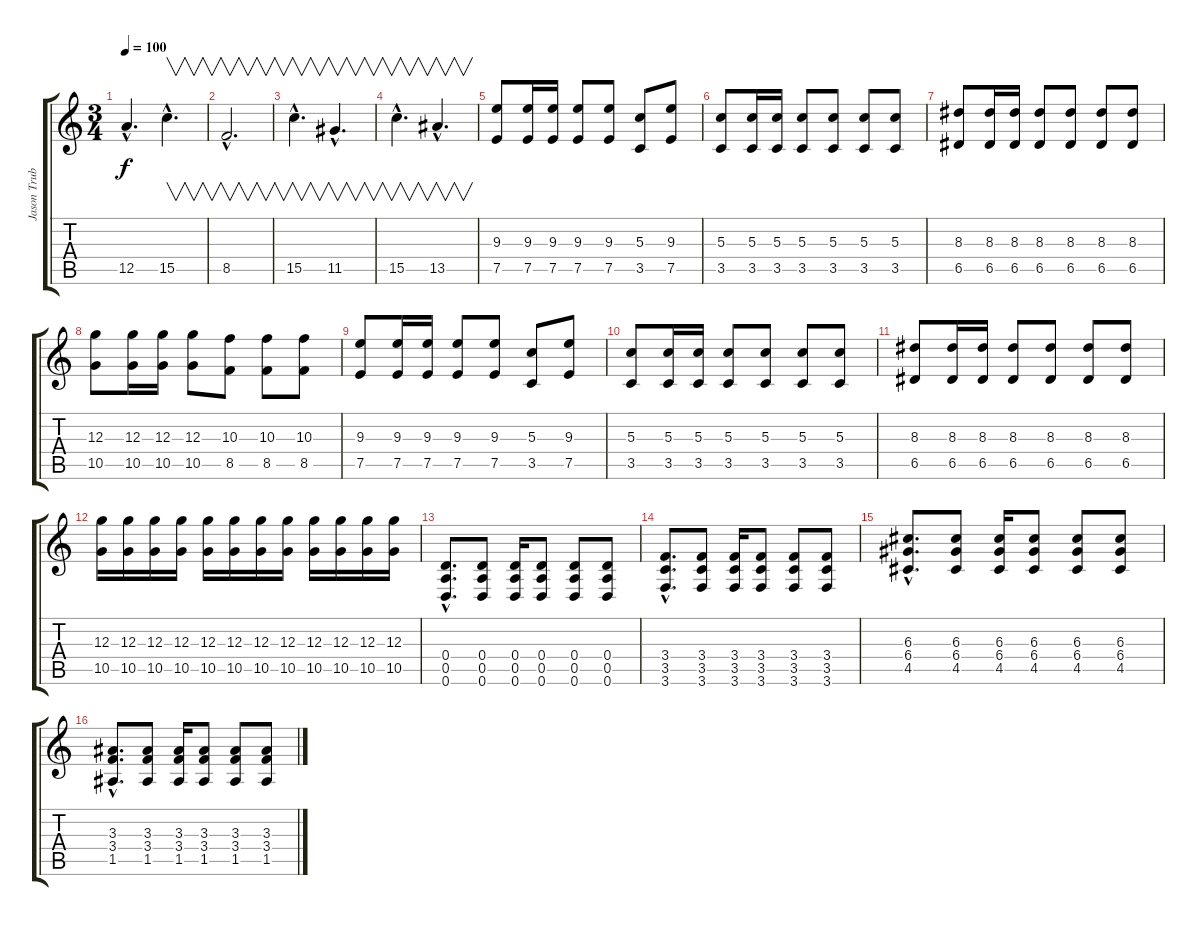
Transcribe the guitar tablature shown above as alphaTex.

\track ("Jason Truby" "Jason Trub") {instrument distortionguitar}
\staff {score tabs}
\tuning (E4 B3 G3 D3 A2 D2) {hide}
\ts (3 4)
\tempo 100
\clef g2
\ks c
12.5{hac}.4{d dy f} 15.5{hac}.4{v d} |
8.5{hac}.2{v d} |
15.5{hac}.4{v d} 11.5{hac}.4{v d} |
15.5{hac}.4{v d} 13.5{hac}.4{v d} |
(9.3 7.5).8 (9.3 7.5).16 (9.3 7.5).16 (9.3 7.5).8 (9.3 7.5).8 (5.3 3.5).8 (9.3 7.5).8 |
(5.3 3.5).8 (5.3 3.5).16 (5.3 3.5).16 (5.3 3.5).8 (5.3 3.5).8 (5.3 3.5).8 (5.3 3.5).8 |
(8.3 6.5).8 (8.3 6.5).16 (8.3 6.5).16 (8.3 6.5).8 (8.3 6.5).8 (8.3 6.5).8 (8.3 6.5).8 |
(12.3 10.5).8 (12.3 10.5).16 (12.3 10.5).16 (12.3 10.5).8 (10.3 8.5).8 (10.3 8.5).8 (10.3 8.5).8 |
(9.3 7.5).8 (9.3 7.5).16 (9.3 7.5).16 (9.3 7.5).8 (9.3 7.5).8 (5.3 3.5).8 (9.3 7.5).8 |
(5.3 3.5).8 (5.3 3.5).16 (5.3 3.5).16 (5.3 3.5).8 (5.3 3.5).8 (5.3 3.5).8 (5.3 3.5).8 |
(8.3 6.5).8 (8.3 6.5).16 (8.3 6.5).16 (8.3 6.5).8 (8.3 6.5).8 (8.3 6.5).8 (8.3 6.5).8 |
(12.3 10.5).16 (12.3 10.5).16 (12.3 10.5).16 (12.3 10.5).16 (12.3 10.5).16 (12.3 10.5).16 (12.3 10.5).16 (12.3 10.5).16 (12.3 10.5).16 (12.3 10.5).16 (12.3 10.5).16 (12.3 10.5).16 |
(0.4{hac} 0.5{hac} 0.6{hac}).8{d} (0.4 0.5 0.6).8 (0.4 0.5 0.6).16 (0.4 0.5 0.6).8 (0.4 0.5 0.6).8 (0.4 0.5 0.6).8 |
(3.4{hac} 3.5{hac} 3.6{hac}).8{d} (3.4 3.5 3.6).8 (3.4 3.5 3.6).16 (3.4 3.5 3.6).8 (3.4 3.5 3.6).8 (3.4 3.5 3.6).8 |
(6.3{hac} 6.4{hac} 4.5{hac}).8{d} (6.3 6.4 4.5).8 (6.3 6.4 4.5).16 (6.3 6.4 4.5).8 (6.3 6.4 4.5).8 (6.3 6.4 4.5).8 |
(3.3{hac} 3.4{hac} 1.5{hac}).8{d} (3.3 3.4 1.5).8 (3.3 3.4 1.5).16 (3.3 3.4 1.5).8 (3.3 3.4 1.5).8 (3.3 3.4 1.5).8
